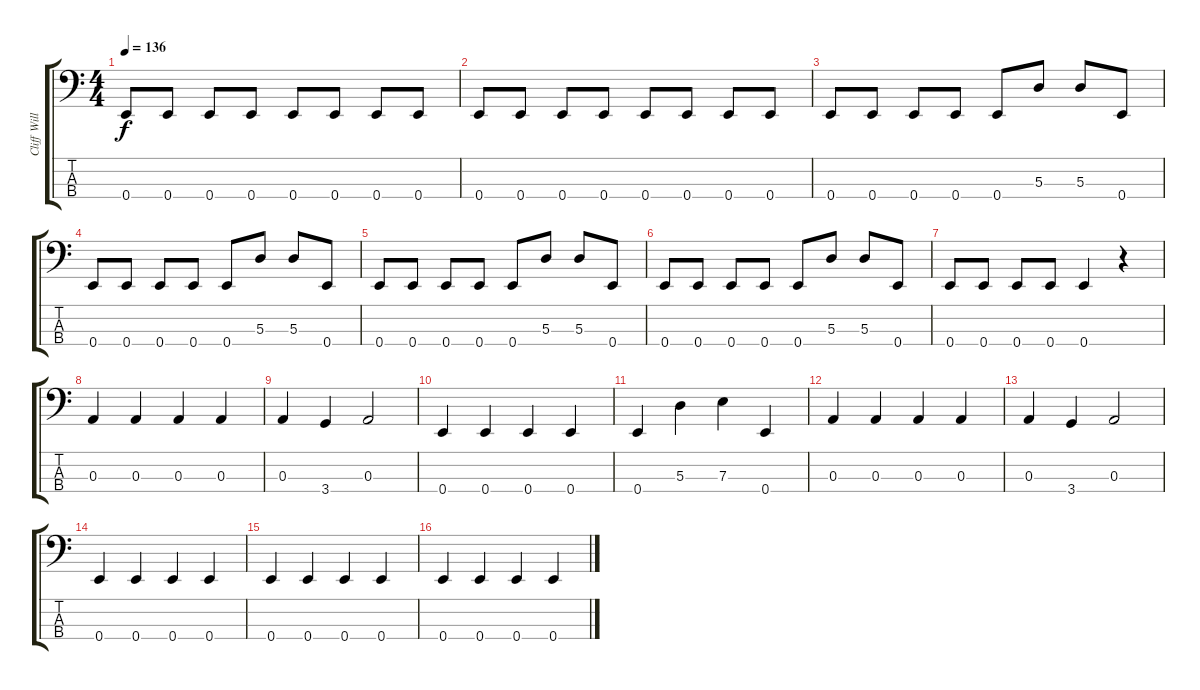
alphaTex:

\track ("Cliff Williams" "Cliff Will") {instrument electricbasspick}
\staff {score tabs}
\tuning (G2 D2 A1 E1) {hide}
\ts (4 4)
\tempo 136
\clef f4
\ks c
0.4.8{dy f} 0.4.8 0.4.8 0.4.8 0.4.8 0.4.8 0.4.8 0.4.8 |
0.4.8 0.4.8 0.4.8 0.4.8 0.4.8 0.4.8 0.4.8 0.4.8 |
0.4.8 0.4.8 0.4.8 0.4.8 0.4.8 5.3.8 5.3.8 0.4.8 |
0.4.8 0.4.8 0.4.8 0.4.8 0.4.8 5.3.8 5.3.8 0.4.8 |
0.4.8 0.4.8 0.4.8 0.4.8 0.4.8 5.3.8 5.3.8 0.4.8 |
0.4.8 0.4.8 0.4.8 0.4.8 0.4.8 5.3.8 5.3.8 0.4.8 |
0.4.8 0.4.8 0.4.8 0.4.8 0.4.4 r.4 |
0.3.4 0.3.4 0.3.4 0.3.4 |
0.3.4 3.4.4 0.3.2 |
0.4.4 0.4.4 0.4.4 0.4.4 |
0.4.4 5.3.4 7.3.4 0.4.4 |
0.3.4 0.3.4 0.3.4 0.3.4 |
0.3.4 3.4.4 0.3.2 |
0.4.4 0.4.4 0.4.4 0.4.4 |
0.4.4 0.4.4 0.4.4 0.4.4 |
0.4.4 0.4.4 0.4.4 0.4.4
